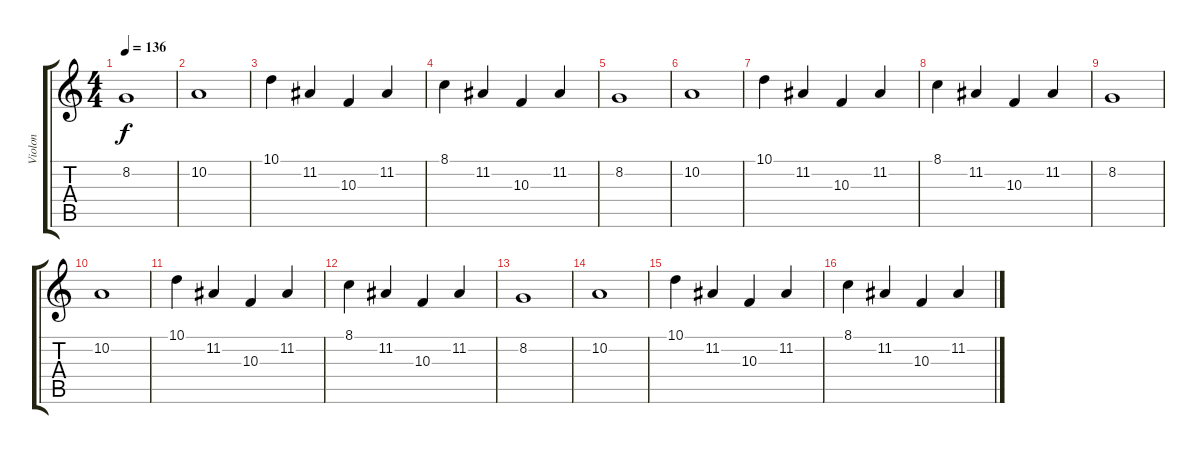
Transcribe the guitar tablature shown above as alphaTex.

\track ("Violon" "Violon") {instrument violin}
\staff {score tabs}
\tuning (E4 B3 G3 D3 A2 E2) {hide}
\ts (4 4)
\tempo 136
\clef g2
\ks c
8.2.1{dy f} |
10.2.1 |
10.1.4 11.2.4 10.3.4 11.2.4 |
8.1.4 11.2.4 10.3.4 11.2.4 |
8.2.1 |
10.2.1 |
10.1.4 11.2.4 10.3.4 11.2.4 |
8.1.4 11.2.4 10.3.4 11.2.4 |
8.2.1 |
10.2.1 |
10.1.4 11.2.4 10.3.4 11.2.4 |
8.1.4 11.2.4 10.3.4 11.2.4 |
8.2.1 |
10.2.1 |
10.1.4 11.2.4 10.3.4 11.2.4 |
8.1.4 11.2.4 10.3.4 11.2.4
